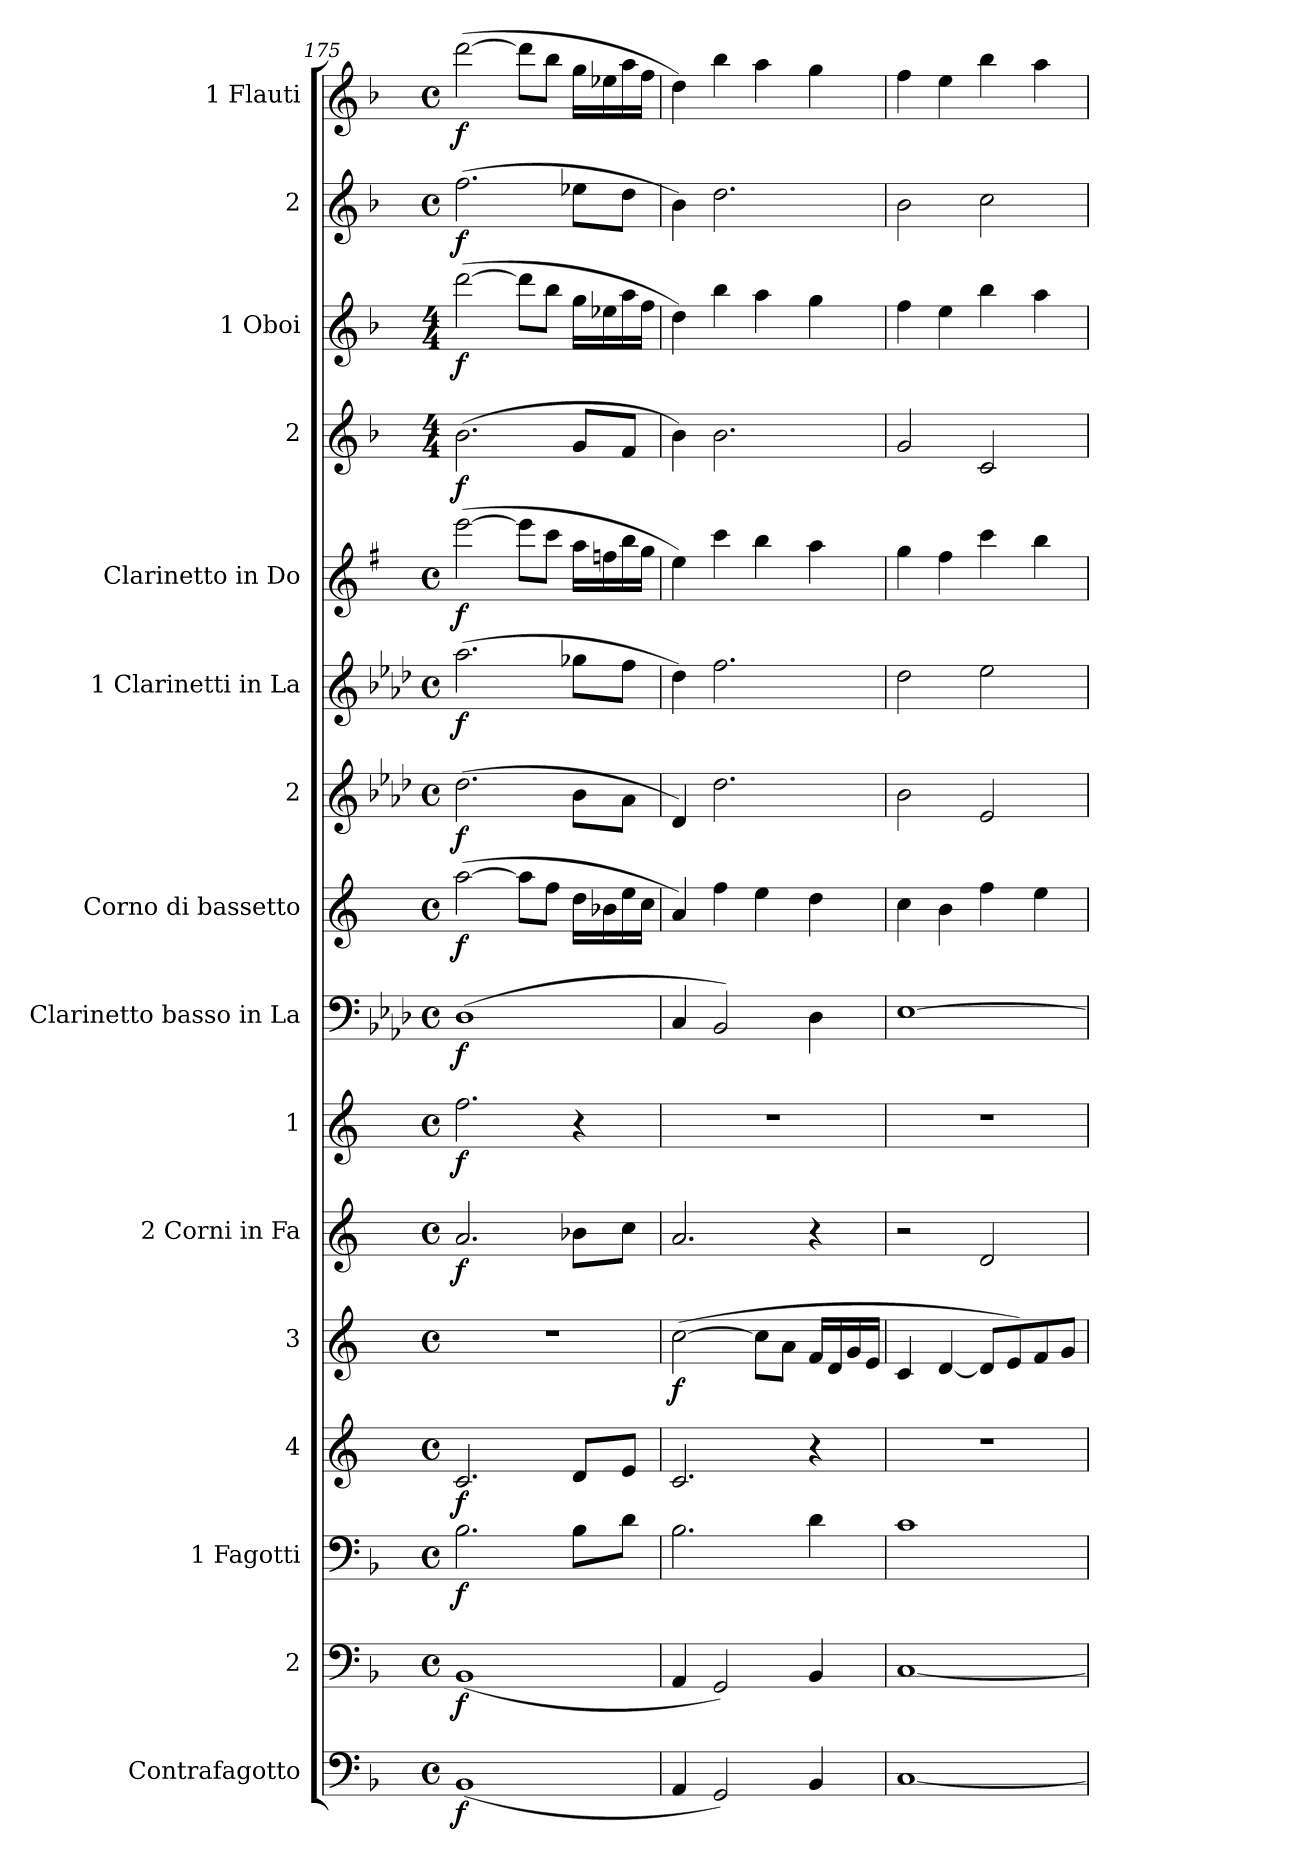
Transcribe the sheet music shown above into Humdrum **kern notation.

**kern	**dynam	**kern	**dynam	**kern	**dynam	**kern	**dynam	**kern	**dynam	**kern	**dynam	**kern	**dynam	**kern	**dynam	**kern	**dynam	**kern	**dynam	**kern	**dynam	**kern	**dynam	**kern	**dynam	**kern	**dynam	**kern	**dynam	**kern	**dynam
*part16	*part16	*part15	*part15	*part14	*part14	*part13	*part13	*part12	*part12	*part11	*part11	*part10	*part10	*part9	*part9	*part8	*part8	*part7	*part7	*part6	*part6	*part5	*part5	*part4	*part4	*part3	*part3	*part2	*part2	*part1	*part1
*staff16	*staff16	*staff15	*staff15	*staff14	*staff14	*staff13	*staff13	*staff12	*staff12	*staff11	*staff11	*staff10	*staff10	*staff9	*staff9	*staff8	*staff8	*staff7	*staff7	*staff6	*staff6	*staff5	*staff5	*staff4	*staff4	*staff3	*staff3	*staff2	*staff2	*staff1	*staff1
*I"Contrafagotto	*	*I"2	*	*I"1  Fagotti	*	*I"4	*	*I"3	*	*I"2  Corni in Fa	*	*I"1	*	*I"Clarinetto basso in La	*	*I"Corno di bassetto	*	*I"2	*	*I"1  Clarinetti in La	*	*I"Clarinetto in Do	*	*I"2	*	*I"1  Oboi	*	*I"2	*	*I"1  Flauti	*
*I'C.Fg.	*	*	*	*I'1  Fg.	*	*	*	*	*	*I'2  Cor. in Fa	*	*	*	*I'Cl. bas. in La	*	*I'Cor. di bast.	*	*	*	*I'1  Cl. in La	*	*I'Cl. in Do	*	*	*	*I'1  Ob.	*	*	*	*I'1  Fl.	*
*clefF4	*	*clefF4	*	*clefF4	*	*clefG2	*	*clefG2	*	*clefG2	*	*clefG2	*	*clefF4	*	*clefG2	*	*clefG2	*	*clefG2	*	*clefG2	*	*clefG2	*	*clefG2	*	*clefG2	*	*clefG2	*
*ITrd7c12	*	*	*	*	*	*ITrd4c7	*	*ITrd4c7	*	*ITrd4c7	*	*ITrd4c7	*	*ITrd2c3	*	*ITrd4c7	*	*ITrd2c3	*	*ITrd2c3	*	*ITrd1c2	*	*	*	*	*	*	*	*	*
*k[b-]	*	*k[b-]	*	*k[b-]	*	*k[b-]	*	*k[b-]	*	*k[b-]	*	*k[b-]	*	*k[b-]	*	*k[b-]	*	*k[b-]	*	*k[b-]	*	*k[b-]	*	*k[b-]	*	*k[b-]	*	*k[b-]	*	*k[b-]	*
*M4/4	*	*M4/4	*	*M4/4	*	*M4/4	*	*M4/4	*	*M4/4	*	*M4/4	*	*M4/4	*	*M4/4	*	*M4/4	*	*M4/4	*	*M4/4	*	*M4/4	*	*M4/4	*	*M4/4	*	*M4/4	*
*met(c)	*	*met(c)	*	*met(c)	*	*met(c)	*	*met(c)	*	*met(c)	*	*met(c)	*	*met(c)	*	*met(c)	*	*met(c)	*	*met(c)	*	*met(c)	*	*	*	*	*	*met(c)	*	*met(c)	*
=175	=175	=175	=175	=175	=175	=175	=175	=175	=175	=175	=175	=175	=175	=175	=175	=175	=175	=175	=175	=175	=175	=175	=175	=175	=175	=175	=175	=175	=175	=175	=175
!	!LO:DY:b	!	!LO:DY:b	!	!LO:DY:b	!	!LO:DY:b	!	!	!	!LO:DY:b	!	!LO:DY:b	!	!LO:DY:b	!	!LO:DY:b	!	!LO:DY:b	!	!LO:DY:b	!	!LO:DY:b	!	!LO:DY:b	!	!LO:DY:b	!	!LO:DY:b	!	!LO:DY:b
(1BBB-	f	(1BB-	f	2.B-\	f	2.F/	f	1r	.	2.d/	f	2.b-\	f	(1BB-	f	([2dd\	f	(2.b-\	f	(2.ff\	f	([2ddd\	f	(2.b-\	f	([2ddd\	f	(2.ff\	f	([2ddd\	f
.	.	.	.	.	.	.	.	.	.	.	.	.	.	.	.	8dd\L]	.	.	.	.	.	8ddd\L]	.	.	.	8ddd\L]	.	.	.	8ddd\L]	.
.	.	.	.	.	.	.	.	.	.	.	.	.	.	.	.	8b-\J	.	.	.	.	.	8bb-\J	.	.	.	8bb-\J	.	.	.	8bb-\J	.
.	.	.	.	8B-\L	.	8G/L	.	.	.	8e-X\L	.	4r	.	.	.	16g\LL	.	8g\L	.	8ee-X\L	.	16gg\LL	.	8g/L	.	16gg\LL	.	8ee-X\L	.	16gg\LL	.
.	.	.	.	.	.	.	.	.	.	.	.	.	.	.	.	16e-X\	.	.	.	.	.	16ee-X\	.	.	.	16ee-X\	.	.	.	16ee-X\	.
.	.	.	.	8d\J	.	8A/J	.	.	.	8f\J	.	.	.	.	.	16a\	.	8f\J	.	8dd\J	.	16aa\	.	8f/J	.	16aa\	.	8dd\J	.	16aa\	.
.	.	.	.	.	.	.	.	.	.	.	.	.	.	.	.	16f\JJ	.	.	.	.	.	16ff\JJ	.	.	.	16ff\JJ	.	.	.	16ff\JJ	.
!!LO:PB:g=z
=176	=176	=176	=176	=176	=176	=176	=176	=176	=176	=176	=176	=176	=176	=176	=176	=176	=176	=176	=176	=176	=176	=176	=176	=176	=176	=176	=176	=176	=176	=176	=176
!	!	!	!	!	!	!	!	!	!LO:DY:b	!	!	!	!	!	!	!	!	!	!	!	!	!	!	!	!	!	!	!	!	!	!
4AAA/	.	4AA/	.	2.B-\	.	2.F/	.	([2f\	f	2.d/	.	1r	.	4AA/	.	4d/)	.	4B-/)	.	4b-\)	.	4dd\)	.	4b-\)	.	4dd\)	.	4b-\)	.	4dd\)	.
2GGG/)	.	2GG/)	.	.	.	.	.	.	.	.	.	.	.	2GG/)	.	4b-\	.	2.b-\	.	2.dd\	.	4bb-\	.	2.b-\	.	4bb-\	.	2.dd\	.	4bb-\	.
.	.	.	.	.	.	.	.	8f\L]	.	.	.	.	.	.	.	4a\	.	.	.	.	.	4aa\	.	.	.	4aa\	.	.	.	4aa\	.
.	.	.	.	.	.	.	.	8d\J	.	.	.	.	.	.	.	.	.	.	.	.	.	.	.	.	.	.	.	.	.	.	.
4BBB-/	.	4BB-/	.	4d\	.	4r	.	16B-/LL	.	4r	.	.	.	4BB-\	.	4g\	.	.	.	.	.	4gg\	.	.	.	4gg\	.	.	.	4gg\	.
.	.	.	.	.	.	.	.	16G/	.	.	.	.	.	.	.	.	.	.	.	.	.	.	.	.	.	.	.	.	.	.	.
.	.	.	.	.	.	.	.	16c/	.	.	.	.	.	.	.	.	.	.	.	.	.	.	.	.	.	.	.	.	.	.	.
.	.	.	.	.	.	.	.	16A/JJ	.	.	.	.	.	.	.	.	.	.	.	.	.	.	.	.	.	.	.	.	.	.	.
=177	=177	=177	=177	=177	=177	=177	=177	=177	=177	=177	=177	=177	=177	=177	=177	=177	=177	=177	=177	=177	=177	=177	=177	=177	=177	=177	=177	=177	=177	=177	=177
[1CC	.	[1C	.	1c	.	1r	.	4F/	.	2r	.	1r	.	[1C	.	4f\	.	2g\	.	2b-\	.	4ff\	.	2g/	.	4ff\	.	2b-\	.	4ff\	.
.	.	.	.	.	.	.	.	[4G/	.	.	.	.	.	.	.	4e\	.	.	.	.	.	4ee\	.	.	.	4ee\	.	.	.	4ee\	.
.	.	.	.	.	.	.	.	8G/L]	.	2G/	.	.	.	.	.	4b-\	.	2c/	.	2cc\	.	4bb-\	.	2c/	.	4bb-\	.	2cc\	.	4bb-\	.
.	.	.	.	.	.	.	.	8A/)	.	.	.	.	.	.	.	.	.	.	.	.	.	.	.	.	.	.	.	.	.	.	.
.	.	.	.	.	.	.	.	8B-/	.	.	.	.	.	.	.	4a\	.	.	.	.	.	4aa\	.	.	.	4aa\	.	.	.	4aa\	.
.	.	.	.	.	.	.	.	8c/J	.	.	.	.	.	.	.	.	.	.	.	.	.	.	.	.	.	.	.	.	.	.	.
=	=	=	=	=	=	=	=	=	=	=	=	=	=	=	=	=	=	=	=	=	=	=	=	=	=	=	=	=	=	=	=
*-	*-	*-	*-	*-	*-	*-	*-	*-	*-	*-	*-	*-	*-	*-	*-	*-	*-	*-	*-	*-	*-	*-	*-	*-	*-	*-	*-	*-	*-	*-	*-
